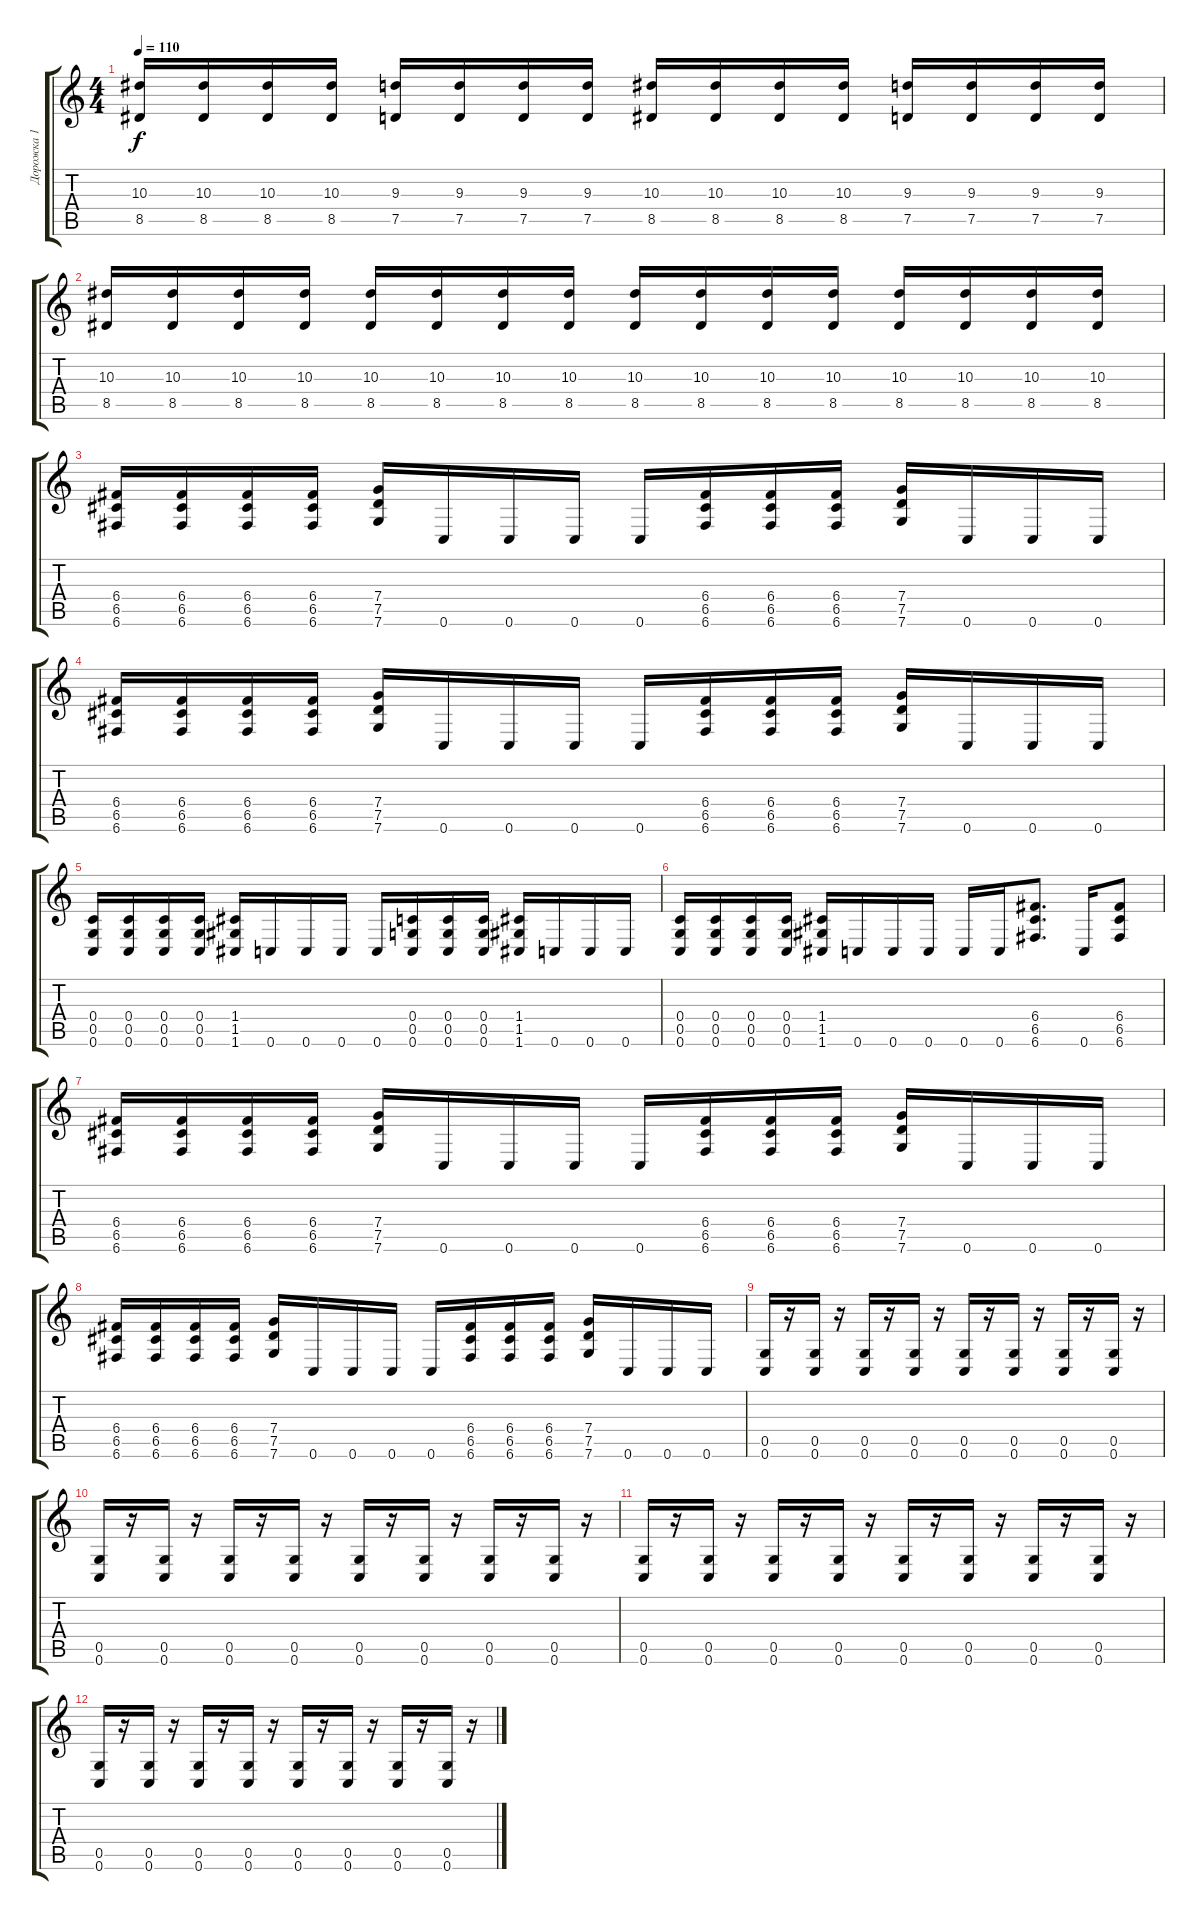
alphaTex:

\track ("Дорожка 1" "Дорожка 1") {instrument distortionguitar}
\staff {score tabs}
\tuning (D4 A3 F3 C3 G2 C2) {hide}
\ts (4 4)
\tempo 110
\clef g2
\ks c
(10.3 8.5).16{dy f} (10.3 8.5).16 (10.3 8.5).16 (10.3 8.5).16 (9.3 7.5).16 (9.3 7.5).16 (9.3 7.5).16 (9.3 7.5).16 (10.3 8.5).16 (10.3 8.5).16 (10.3 8.5).16 (10.3 8.5).16 (9.3 7.5).16 (9.3 7.5).16 (9.3 7.5).16 (9.3 7.5).16 |
(10.3 8.5).16 (10.3 8.5).16 (10.3 8.5).16 (10.3 8.5).16 (10.3 8.5).16 (10.3 8.5).16 (10.3 8.5).16 (10.3 8.5).16 (10.3 8.5).16 (10.3 8.5).16 (10.3 8.5).16 (10.3 8.5).16 (10.3 8.5).16 (10.3 8.5).16 (10.3 8.5).16 (10.3 8.5).16 |
(6.4 6.5 6.6).16 (6.4 6.5 6.6).16 (6.4 6.5 6.6).16 (6.4 6.5 6.6).16 (7.4 7.5 7.6).16 0.6.16 0.6.16 0.6.16 0.6.16 (6.4 6.5 6.6).16 (6.4 6.5 6.6).16 (6.4 6.5 6.6).16 (7.4 7.5 7.6).16 0.6.16 0.6.16 0.6.16 |
(6.4 6.5 6.6).16 (6.4 6.5 6.6).16 (6.4 6.5 6.6).16 (6.4 6.5 6.6).16 (7.4 7.5 7.6).16 0.6.16 0.6.16 0.6.16 0.6.16 (6.4 6.5 6.6).16 (6.4 6.5 6.6).16 (6.4 6.5 6.6).16 (7.4 7.5 7.6).16 0.6.16 0.6.16 0.6.16 |
(0.4 0.5 0.6).16 (0.4 0.5 0.6).16 (0.4 0.5 0.6).16 (0.4 0.5 0.6).16 (1.4 1.5 1.6).16 0.6.16 0.6.16 0.6.16 0.6.16 (0.4 0.5 0.6).16 (0.4 0.5 0.6).16 (0.4 0.5 0.6).16 (1.4 1.5 1.6).16 0.6.16 0.6.16 0.6.16 |
(0.4 0.5 0.6).16 (0.4 0.5 0.6).16 (0.4 0.5 0.6).16 (0.4 0.5 0.6).16 (1.4 1.5 1.6).16 0.6.16 0.6.16 0.6.16 0.6.16 0.6.16 (6.4 6.5 6.6).8{d} 0.6.16 (6.4 6.5 6.6).8 |
(6.4 6.5 6.6).16 (6.4 6.5 6.6).16 (6.4 6.5 6.6).16 (6.4 6.5 6.6).16 (7.4 7.5 7.6).16 0.6.16 0.6.16 0.6.16 0.6.16 (6.4 6.5 6.6).16 (6.4 6.5 6.6).16 (6.4 6.5 6.6).16 (7.4 7.5 7.6).16 0.6.16 0.6.16 0.6.16 |
(6.4 6.5 6.6).16 (6.4 6.5 6.6).16 (6.4 6.5 6.6).16 (6.4 6.5 6.6).16 (7.4 7.5 7.6).16 0.6.16 0.6.16 0.6.16 0.6.16 (6.4 6.5 6.6).16 (6.4 6.5 6.6).16 (6.4 6.5 6.6).16 (7.4 7.5 7.6).16 0.6.16 0.6.16 0.6.16 |
(0.5 0.6).16 r.16 (0.5 0.6).16 r.16 (0.5 0.6).16 r.16 (0.5 0.6).16 r.16 (0.5 0.6).16 r.16 (0.5 0.6).16 r.16 (0.5 0.6).16 r.16 (0.5 0.6).16 r.16 |
(0.5 0.6).16 r.16 (0.5 0.6).16 r.16 (0.5 0.6).16 r.16 (0.5 0.6).16 r.16 (0.5 0.6).16 r.16 (0.5 0.6).16 r.16 (0.5 0.6).16 r.16 (0.5 0.6).16 r.16 |
(0.5 0.6).16 r.16 (0.5 0.6).16 r.16 (0.5 0.6).16 r.16 (0.5 0.6).16 r.16 (0.5 0.6).16 r.16 (0.5 0.6).16 r.16 (0.5 0.6).16 r.16 (0.5 0.6).16 r.16 |
(0.5 0.6).16 r.16 (0.5 0.6).16 r.16 (0.5 0.6).16 r.16 (0.5 0.6).16 r.16 (0.5 0.6).16 r.16 (0.5 0.6).16 r.16 (0.5 0.6).16 r.16 (0.5 0.6).16 r.16
